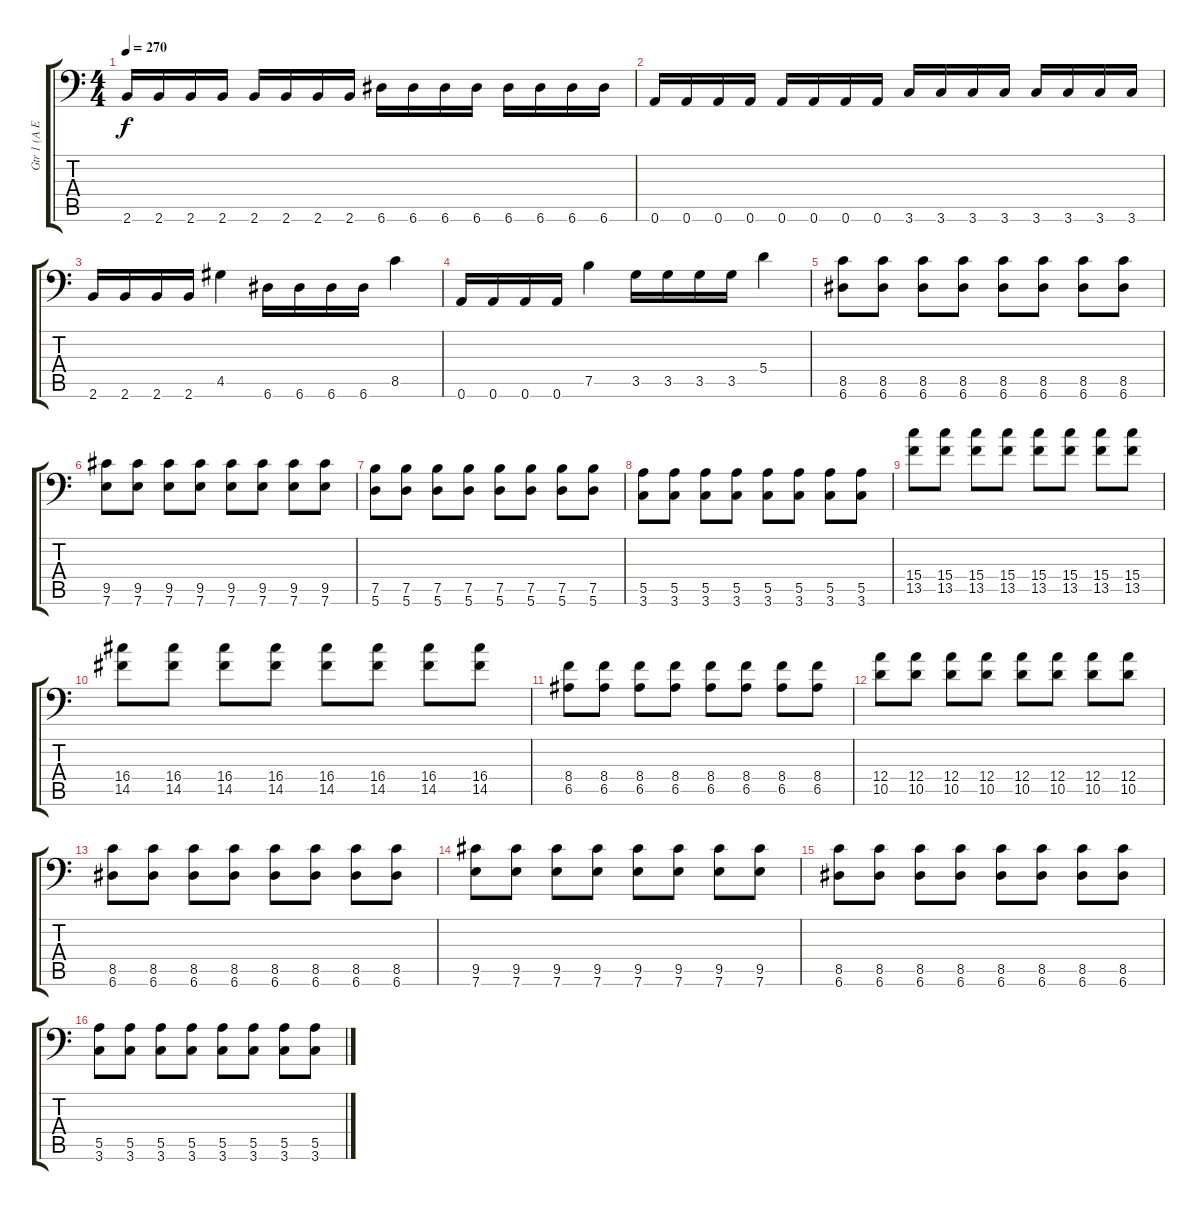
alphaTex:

\track ("Gtr 1 (A E A D G A) 'Berzerker Guitar'" "Gtr 1 (A E") {instrument distortionguitar}
\staff {score tabs}
\tuning (A3 B3 D3 A2 E2 A1) {hide}
\ts (4 4)
\tempo 270
\clef f4
\ks c
2.6.16{dy f} 2.6.16 2.6.16 2.6.16 2.6.16 2.6.16 2.6.16 2.6.16 6.6.16 6.6.16 6.6.16 6.6.16 6.6.16 6.6.16 6.6.16 6.6.16 |
0.6.16 0.6.16 0.6.16 0.6.16 0.6.16 0.6.16 0.6.16 0.6.16 3.6.16 3.6.16 3.6.16 3.6.16 3.6.16 3.6.16 3.6.16 3.6.16 |
2.6.16 2.6.16 2.6.16 2.6.16 4.5.4 6.6.16 6.6.16 6.6.16 6.6.16 8.5.4 |
0.6.16 0.6.16 0.6.16 0.6.16 7.5.4 3.5.16 3.5.16 3.5.16 3.5.16 5.4.4 |
(8.5 6.6).8 (8.5 6.6).8 (8.5 6.6).8 (8.5 6.6).8 (8.5 6.6).8 (8.5 6.6).8 (8.5 6.6).8 (8.5 6.6).8 |
(9.5 7.6).8 (9.5 7.6).8 (9.5 7.6).8 (9.5 7.6).8 (9.5 7.6).8 (9.5 7.6).8 (9.5 7.6).8 (9.5 7.6).8 |
(7.5 5.6).8 (7.5 5.6).8 (7.5 5.6).8 (7.5 5.6).8 (7.5 5.6).8 (7.5 5.6).8 (7.5 5.6).8 (7.5 5.6).8 |
(5.5 3.6).8 (5.5 3.6).8 (5.5 3.6).8 (5.5 3.6).8 (5.5 3.6).8 (5.5 3.6).8 (5.5 3.6).8 (5.5 3.6).8 |
(15.4 13.5).8 (15.4 13.5).8 (15.4 13.5).8 (15.4 13.5).8 (15.4 13.5).8 (15.4 13.5).8 (15.4 13.5).8 (15.4 13.5).8 |
(16.4 14.5).8 (16.4 14.5).8 (16.4 14.5).8 (16.4 14.5).8 (16.4 14.5).8 (16.4 14.5).8 (16.4 14.5).8 (16.4 14.5).8 |
(8.4 6.5).8 (8.4 6.5).8 (8.4 6.5).8 (8.4 6.5).8 (8.4 6.5).8 (8.4 6.5).8 (8.4 6.5).8 (8.4 6.5).8 |
(12.4 10.5).8 (12.4 10.5).8 (12.4 10.5).8 (12.4 10.5).8 (12.4 10.5).8 (12.4 10.5).8 (12.4 10.5).8 (12.4 10.5).8 |
(8.5 6.6).8 (8.5 6.6).8 (8.5 6.6).8 (8.5 6.6).8 (8.5 6.6).8 (8.5 6.6).8 (8.5 6.6).8 (8.5 6.6).8 |
(9.5 7.6).8 (9.5 7.6).8 (9.5 7.6).8 (9.5 7.6).8 (9.5 7.6).8 (9.5 7.6).8 (9.5 7.6).8 (9.5 7.6).8 |
(8.5 6.6).8 (8.5 6.6).8 (8.5 6.6).8 (8.5 6.6).8 (8.5 6.6).8 (8.5 6.6).8 (8.5 6.6).8 (8.5 6.6).8 |
(5.5 3.6).8 (5.5 3.6).8 (5.5 3.6).8 (5.5 3.6).8 (5.5 3.6).8 (5.5 3.6).8 (5.5 3.6).8 (5.5 3.6).8
